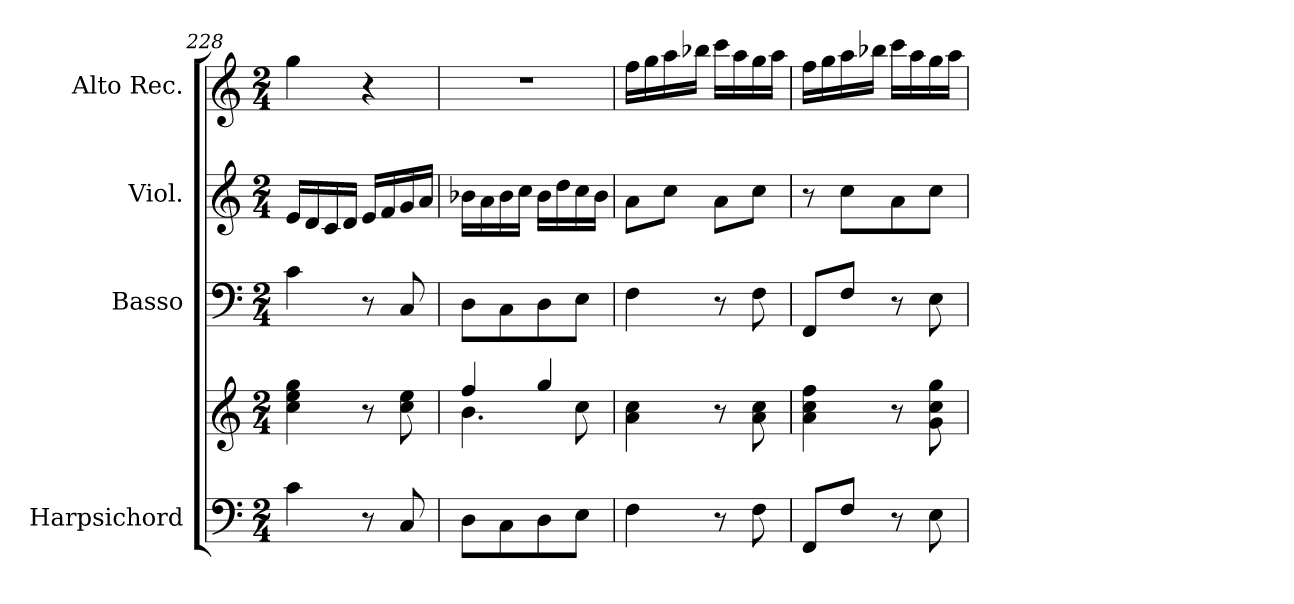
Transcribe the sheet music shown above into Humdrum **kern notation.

**kern	**kern	**kern	**kern	**kern
*part4	*part4	*part3	*part2	*part1
*staff5	*staff4	*staff3	*staff2	*staff1
*I"Harpsichord	*	*I"Basso	*I"Viol.	*I"Alto Rec.
*I'Hch.	*	*I'Bass.	*	*I'A.
*clefF4	*clefG2	*clefF4	*clefG2	*clefG2
*k[]	*k[]	*k[]	*k[]	*k[]
*M2/4	*M2/4	*M2/4	*M2/4	*M2/4
=228	=228	=228	=228	=228
4c\	4cc\ 4ee\ 4gg\	4c\	16e/LL	4gg\
.	.	.	16d/	.
.	.	.	16c/	.
.	.	.	16d/JJ	.
8r	8r	8r	16e/LL	4r
.	.	.	16f/	.
8C/	8cc\ 8ee\	8C/	16g/	.
.	.	.	16a/JJ	.
=229	=229	=229	=229	=229
*	*^	*	*	*
8D\L	4ff/	4.b\	8D\L	16b-X\LL	2r
.	.	.	.	16a\	.
8C\	.	.	8C\	16b-\	.
.	.	.	.	16cc\JJ	.
8D\	4gg/	.	8D\	16b-\LL	.
.	.	.	.	16dd\	.
8E\J	.	8cc\	8E\J	16cc\	.
.	.	.	.	16b-\JJ	.
*	*v	*v	*	*	*
=230	=230	=230	=230	=230
4F\	4a\ 4cc\	4F\	8a\L	16ff\LL
.	.	.	.	16gg\
.	.	.	8cc\J	16aa\
.	.	.	.	16bb-X\JJ
8r	8r	8r	8a\L	16ccc\LL
.	.	.	.	16aa\
8F\	8a\ 8cc\	8F\	8cc\J	16gg\
.	.	.	.	16aa\JJ
!!LO:LB:g=z
=231	=231	=231	=231	=231
8FF/L	4a\ 4cc\ 4ff\	8FF/L	8r	16ff\LL
.	.	.	.	16gg\
8F/J	.	8F/J	8cc\L	16aa\
.	.	.	.	16bb-X\JJ
8r	8r	8r	8a\	16ccc\LL
.	.	.	.	16aa\
8E\	8g\ 8cc\ 8gg\	8E\	8cc\J	16gg\
.	.	.	.	16aa\JJ
=	=	=	=	=
*-	*-	*-	*-	*-
